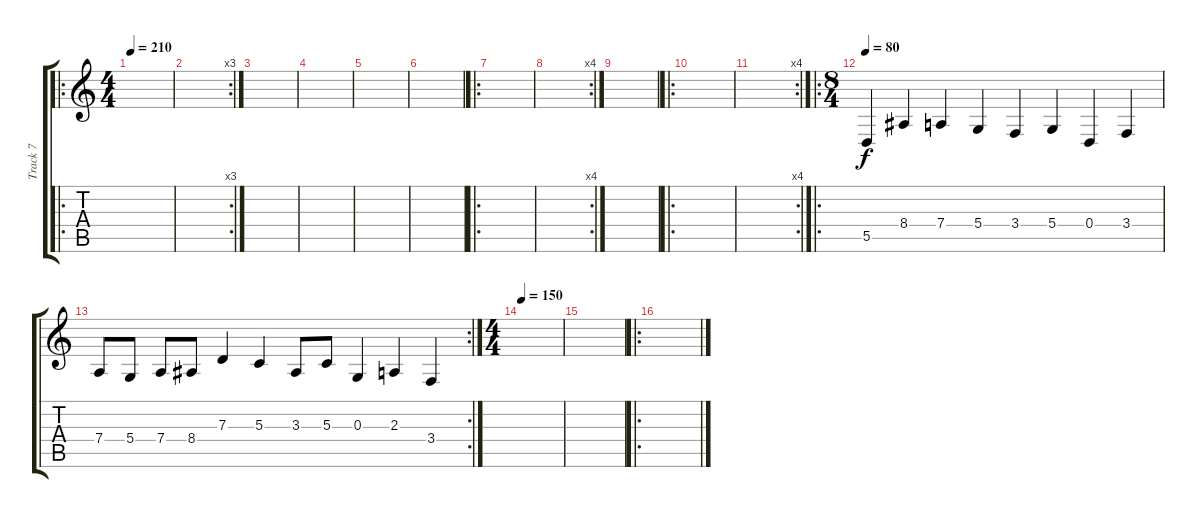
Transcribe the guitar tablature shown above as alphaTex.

\track ("Track 7" "Track 7") {instrument glockenspiel}
\staff {score tabs}
\tuning (E4 B3 G3 D3 A2 E2) {hide}
\ro
\ts (4 4)
\tempo 210
\clef g2
\ks c
|
\rc 3
|
|
|
|
|
\ro
|
\rc 4
|
|
\ro
|
\rc 4
|
\ro
\ts (8 4)
\tempo 80
5.5.4 8.4.4 7.4.4 5.4.4 3.4.4 5.4.4 0.4.4 3.4.4 |
\rc 2
7.4.8 5.4.8 7.4.8 8.4.8 7.3.4 5.3.4 3.3.8 5.3.8 0.3.4 2.3.4 3.4.4 |
\ts (4 4)
\tempo 150
|
|
\ro
